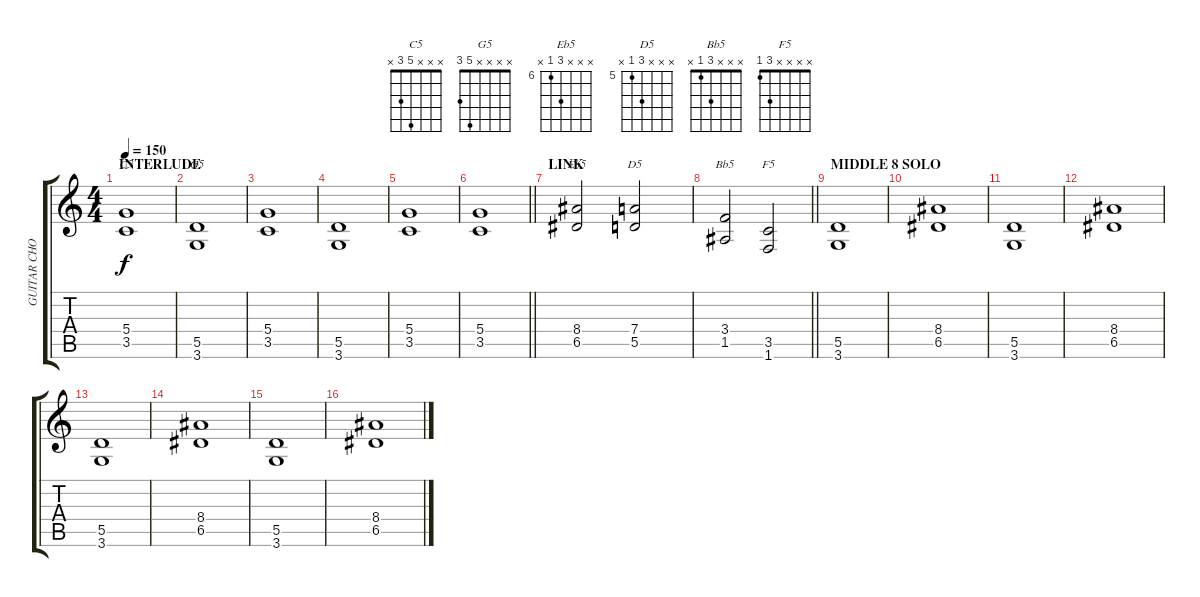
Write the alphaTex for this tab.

\track ("GUITAR CHORD CHART " "GUITAR CHO") {instrument acousticguitarsteel}
\staff {score tabs}
\tuning (E4 B3 G3 D3 A2 E2) {hide}
\chord ("C5" x x x 5 3 x)
\chord ("G5" x x x x 5 3)
\chord ("Eb5" x x x 8 6 x) {firstfret 6}
\chord ("D5" x x x 7 5 x) {firstfret 5}
\chord ("Bb5" x x x 3 1 x)
\chord ("F5" x x x x 3 1)
\ts (4 4)
\section ("" "INTERLUDE")
\tempo 150
\clef g2
\ks c
(5.4 3.5).1{ch "C5" dy f} |
(5.5 3.6).1{ch "G5"} |
(5.4 3.5).1 |
(5.5 3.6).1 |
(5.4 3.5).1 |
\barLineRight lightlight
(5.4 3.5).1 |
\section ("" "LINK")
(8.4 6.5).2{ch "Eb5"} (7.4 5.5).2{ch "D5"} |
\barLineRight lightlight
(3.4 1.5).2{ch "Bb5"} (3.5 1.6).2{ch "F5"} |
\section ("" "MIDDLE 8 SOLO")
(5.5 3.6).1 |
(8.4 6.5).1 |
(5.5 3.6).1 |
(8.4 6.5).1 |
(5.5 3.6).1 |
(8.4 6.5).1 |
(5.5 3.6).1 |
(8.4 6.5).1
